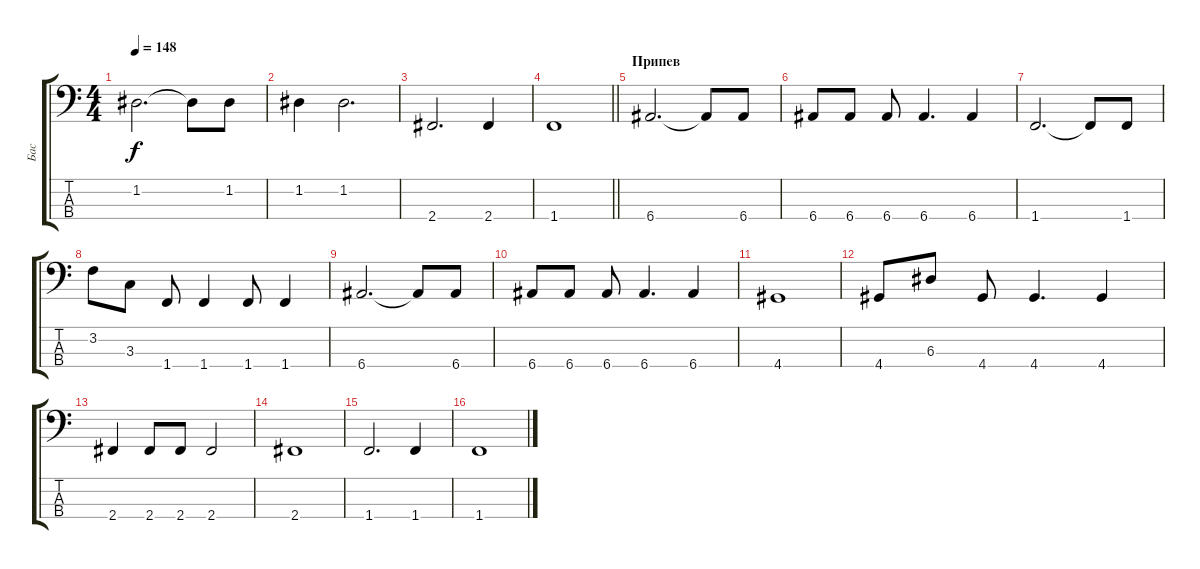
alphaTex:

\track ("Бас" "Бас") {instrument electricbassfinger}
\staff {score tabs}
\tuning (G2 D2 A1 E1) {hide}
\ts (4 4)
\tempo 148
\clef f4
\ks c
1.2.2{d dy f} 1.2{t}.8 1.2.8 |
1.2.4 1.2.2{d} |
2.4.2{d} 2.4.4 |
\barLineRight lightlight
1.4.1 |
\section ("" "Припев")
6.4.2{d} 6.4{t}.8 6.4.8 |
6.4.8 6.4.8 6.4.8 6.4.4{d} 6.4.4 |
1.4.2{d} 1.4{t}.8 1.4.8 |
3.2.8 3.3.8 1.4.8 1.4.4 1.4.8 1.4.4 |
6.4.2{d} 6.4{t}.8 6.4.8 |
6.4.8 6.4.8 6.4.8 6.4.4{d} 6.4.4 |
4.4.1 |
4.4.8 6.3.8 4.4.8 4.4.4{d} 4.4.4 |
2.4.4 2.4.8 2.4.8 2.4.2 |
2.4.1 |
1.4.2{d} 1.4.4 |
1.4.1
